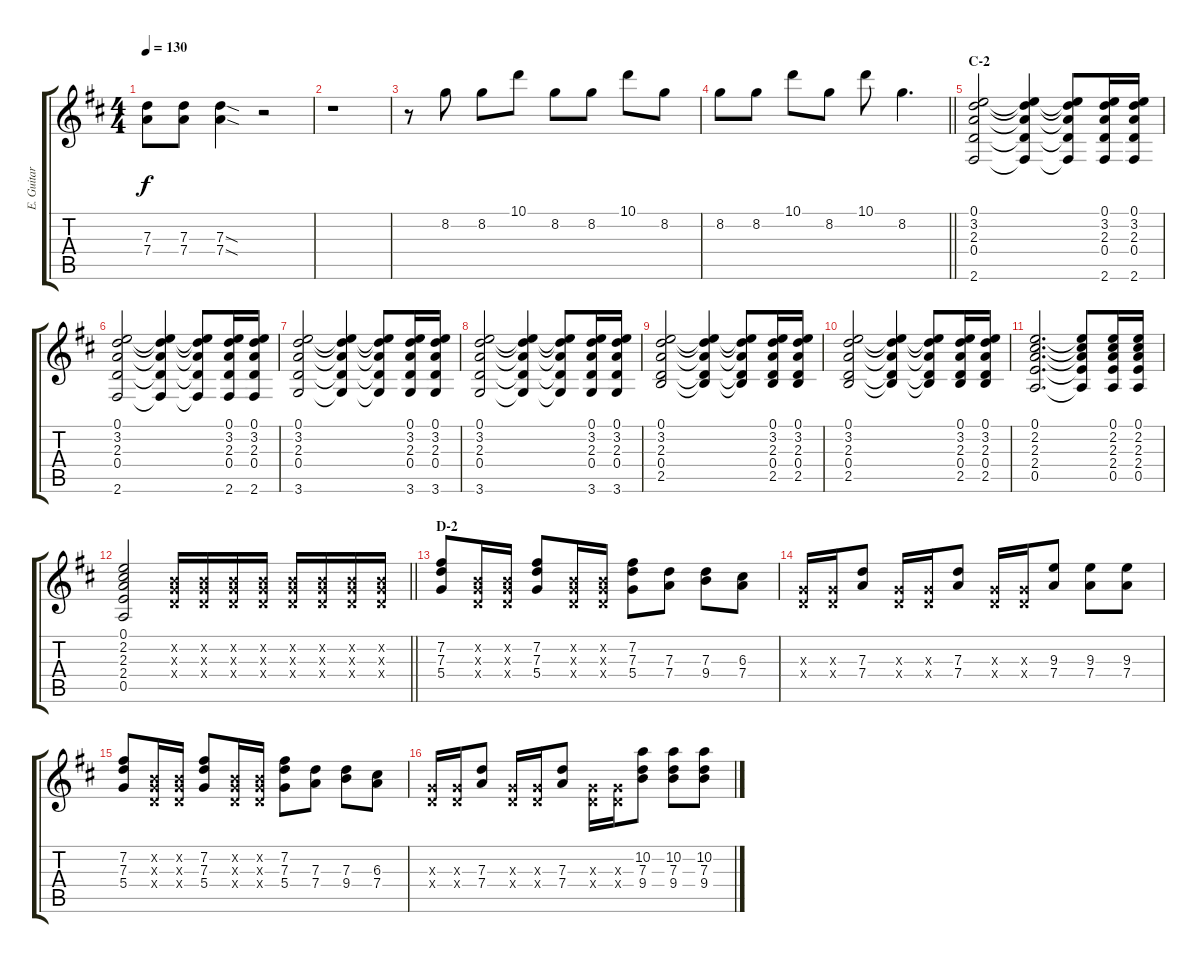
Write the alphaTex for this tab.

\track ("E. Guitar II" "E. Guitar ") {instrument distortionguitar}
\staff {score tabs}
\tuning (E4 B3 G3 D3 A2 E2) {hide}
\ts (4 4)
\tempo 130
\clef g2
\ks d
(7.3 7.4).8{dy f} (7.3 7.4).8 (7.3{sod} 7.4{sod}).4 r.2 |
r.1 |
r.8 8.2.8 8.2.8 10.1.8 8.2.8 8.2.8 10.1.8 8.2.8 |
\barLineRight lightlight
8.2.8 8.2.8 10.1.8 8.2.8 10.1.8 8.2.4{d} |
\section ("" "C-2")
(0.1 3.2 2.3 0.4 2.6).2 (0.1{t} 3.2{t} 2.3{t} 0.4{t} 2.6{t}).4 (0.1{t} 3.2{t} 2.3{t} 0.4{t} 2.6{t}).8 (0.1 3.2 2.3 0.4 2.6).16 (0.1 3.2 2.3 0.4 2.6).16 |
(0.1 3.2 2.3 0.4 2.6).2 (0.1{t} 3.2{t} 2.3{t} 0.4{t} 2.6{t}).4 (0.1{t} 3.2{t} 2.3{t} 0.4{t} 2.6{t}).8 (0.1 3.2 2.3 0.4 2.6).16 (0.1 3.2 2.3 0.4 2.6).16 |
(0.1 3.2 2.3 0.4 3.6).2 (0.1{t} 3.2{t} 2.3{t} 0.4{t} 3.6{t}).4 (0.1{t} 3.2{t} 2.3{t} 0.4{t} 3.6{t}).8 (0.1 3.2 2.3 0.4 3.6).16 (0.1 3.2 2.3 0.4 3.6).16 |
(0.1 3.2 2.3 0.4 3.6).2 (0.1{t} 3.2{t} 2.3{t} 0.4{t} 3.6{t}).4 (0.1{t} 3.2{t} 2.3{t} 0.4{t} 3.6{t}).8 (0.1 3.2 2.3 0.4 3.6).16 (0.1 3.2 2.3 0.4 3.6).16 |
(0.1 3.2 2.3 0.4 2.5).2 (0.1{t} 3.2{t} 2.3{t} 0.4{t} 2.5{t}).4 (0.1{t} 3.2{t} 2.3{t} 0.4{t} 2.5{t}).8 (0.1 3.2 2.3 0.4 2.5).16 (0.1 3.2 2.3 0.4 2.5).16 |
(0.1 3.2 2.3 0.4 2.5).2 (0.1{t} 3.2{t} 2.3{t} 0.4{t} 2.5{t}).4 (0.1{t} 3.2{t} 2.3{t} 0.4{t} 2.5{t}).8 (0.1 3.2 2.3 0.4 2.5).16 (0.1 3.2 2.3 0.4 2.5).16 |
(0.1 2.2 2.3 2.4 0.5).2{d} (0.1{t} 2.2{t} 2.3{t} 2.4{t} 0.5{t}).8 (0.1 2.2 2.3 2.4 0.5).16 (0.1 2.2 2.3 2.4 0.5).16 |
\barLineRight lightlight
(0.1 2.2 2.3 2.4 0.5).2 (0.2{x} 0.3{x} 0.4{x}).16 (0.2{x} 0.3{x} 0.4{x}).16 (0.2{x} 0.3{x} 0.4{x}).16 (0.2{x} 0.3{x} 0.4{x}).16 (0.2{x} 0.3{x} 0.4{x}).16 (0.2{x} 0.3{x} 0.4{x}).16 (0.2{x} 0.3{x} 0.4{x}).16 (0.2{x} 0.3{x} 0.4{x}).16 |
\section ("" "D-2")
(7.2 7.3 5.4).8 (0.2{x} 0.3{x} 0.4{x}).16 (0.2{x} 0.3{x} 0.4{x}).16 (7.2 7.3 5.4).8 (0.2{x} 0.3{x} 0.4{x}).16 (0.2{x} 0.3{x} 0.4{x}).16 (7.2 7.3 5.4).8 (7.3 7.4).8 (7.3 9.4).8 (6.3 7.4).8 |
(0.3{x} 0.4{x}).16 (0.3{x} 0.4{x}).16 (7.3 7.4).8 (0.3{x} 0.4{x}).16 (0.3{x} 0.4{x}).16 (7.3 7.4).8 (0.3{x} 0.4{x}).16 (0.3{x} 0.4{x}).16 (9.3 7.4).8 (9.3 7.4).8 (9.3 7.4).8 |
(7.2 7.3 5.4).8 (0.2{x} 0.3{x} 0.4{x}).16 (0.2{x} 0.3{x} 0.4{x}).16 (7.2 7.3 5.4).8 (0.2{x} 0.3{x} 0.4{x}).16 (0.2{x} 0.3{x} 0.4{x}).16 (7.2 7.3 5.4).8 (7.3 7.4).8 (7.3 9.4).8 (6.3 7.4).8 |
(0.3{x} 0.4{x}).16 (0.3{x} 0.4{x}).16 (7.3 7.4).8 (0.3{x} 0.4{x}).16 (0.3{x} 0.4{x}).16 (7.3 7.4).8 (0.3{x} 0.4{x}).16 (0.3{x} 0.4{x}).16 (10.2 7.3 9.4).8 (10.2 7.3 9.4).8 (10.2 7.3 9.4).8
